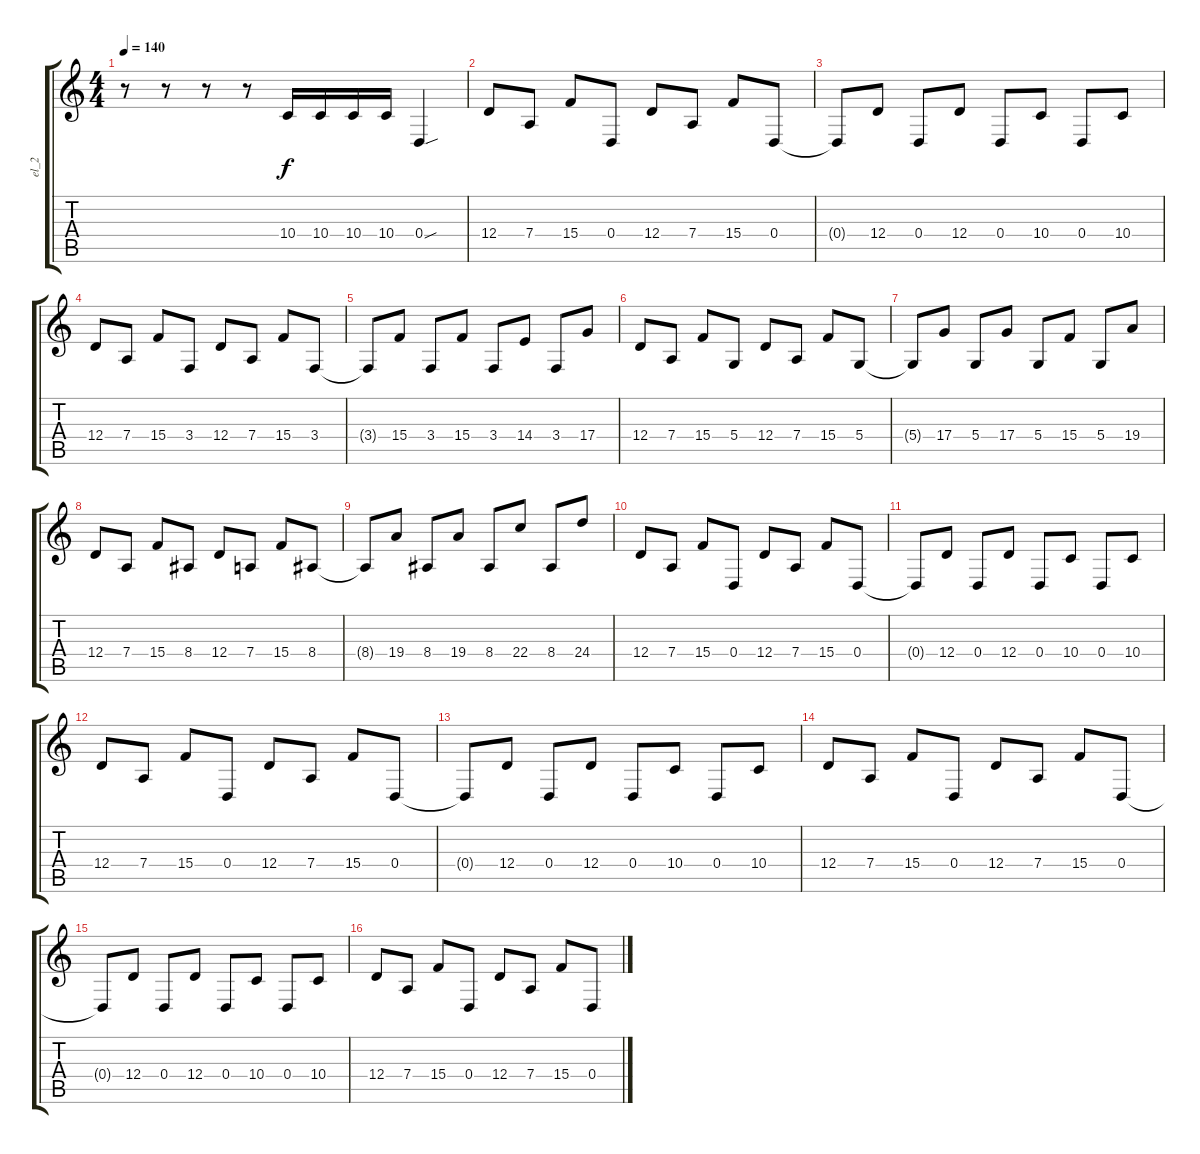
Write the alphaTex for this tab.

\track ("el_2" "el_2") {instrument lead2sawtooth}
\staff {score tabs}
\tuning (E4 B3 G3 D3 A2 E2) {hide}
\ts (4 4)
\tempo 140
\clef g2
\ks c
r.8{dy f} r.8 r.8 r.8 10.4.16 10.4.16 10.4.16 10.4.16 0.4{sou}.4 |
12.4.8 7.4.8 15.4.8 0.4.8 12.4.8 7.4.8 15.4.8 0.4.8 |
0.4{t}.8 12.4.8 0.4.8 12.4.8 0.4.8 10.4.8 0.4.8 10.4.8 |
12.4.8 7.4.8 15.4.8 3.4.8 12.4.8 7.4.8 15.4.8 3.4.8 |
3.4{t}.8 15.4.8 3.4.8 15.4.8 3.4.8 14.4.8 3.4.8 17.4.8 |
12.4.8 7.4.8 15.4.8 5.4.8 12.4.8 7.4.8 15.4.8 5.4.8 |
5.4{t}.8 17.4.8 5.4.8 17.4.8 5.4.8 15.4.8 5.4.8 19.4.8 |
12.4.8 7.4.8 15.4.8 8.4.8 12.4.8 7.4.8 15.4.8 8.4.8 |
8.4{t}.8 19.4.8 8.4.8 19.4.8 8.4.8 22.4.8 8.4.8 24.4.8 |
12.4.8 7.4.8 15.4.8 0.4.8 12.4.8 7.4.8 15.4.8 0.4.8 |
0.4{t}.8 12.4.8 0.4.8 12.4.8 0.4.8 10.4.8 0.4.8 10.4.8 |
12.4.8 7.4.8 15.4.8 0.4.8 12.4.8 7.4.8 15.4.8 0.4.8 |
0.4{t}.8 12.4.8 0.4.8 12.4.8 0.4.8 10.4.8 0.4.8 10.4.8 |
12.4.8 7.4.8 15.4.8 0.4.8 12.4.8 7.4.8 15.4.8 0.4.8 |
0.4{t}.8 12.4.8 0.4.8 12.4.8 0.4.8 10.4.8 0.4.8 10.4.8 |
12.4.8 7.4.8 15.4.8 0.4.8 12.4.8 7.4.8 15.4.8 0.4.8
